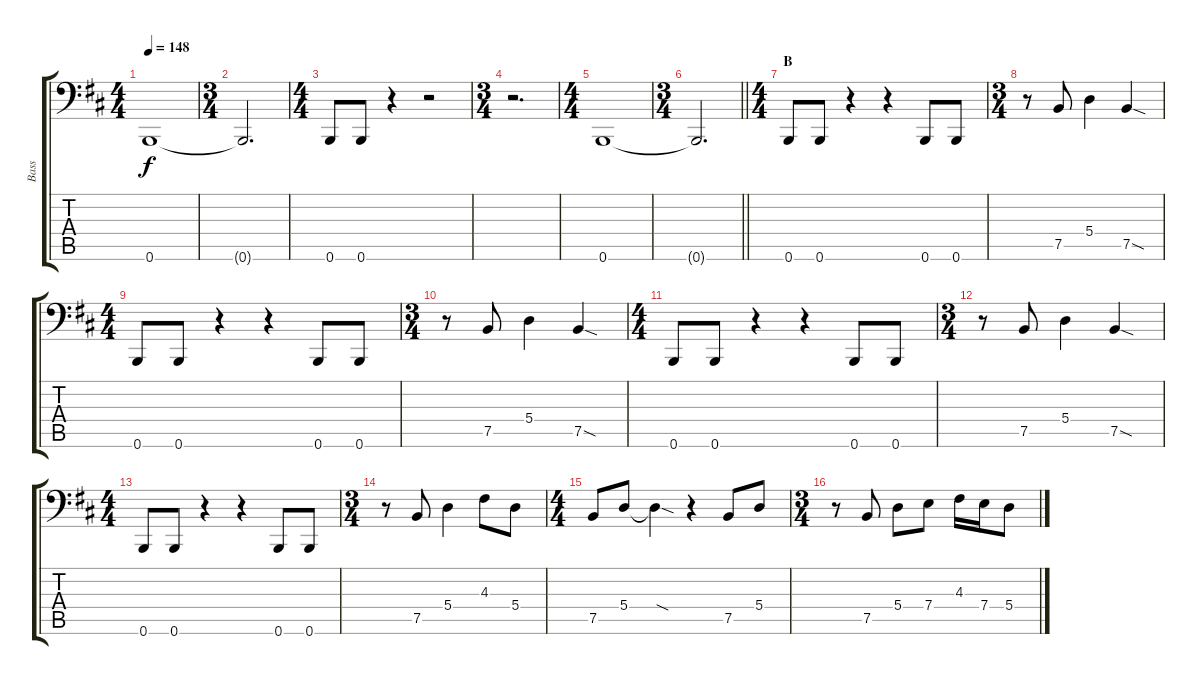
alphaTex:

\track ("Bass" "Bass") {instrument electricbassfinger}
\staff {score tabs}
\tuning (C3 G2 D2 A1 E1 B0) {hide}
\ts (4 4)
\tempo 148
\clef f4
\ks bminor
0.6.1{dy f} |
\ts (3 4)
0.6{t}.2{d} |
\ts (4 4)
0.6.8 0.6.8 r.4 r.2 |
\ts (3 4)
r.2{d} |
\ts (4 4)
0.6.1 |
\ts (3 4)
\barLineRight lightlight
0.6{t}.2{d} |
\ts (4 4)
\section ("" "B")
0.6.8 0.6.8 r.4 r.4 0.6.8 0.6.8 |
\ts (3 4)
r.8 7.5.8 5.4.4 7.5{sod}.4 |
\ts (4 4)
0.6.8 0.6.8 r.4 r.4 0.6.8 0.6.8 |
\ts (3 4)
r.8 7.5.8 5.4.4 7.5{sod}.4 |
\ts (4 4)
0.6.8 0.6.8 r.4 r.4 0.6.8 0.6.8 |
\ts (3 4)
r.8 7.5.8 5.4.4 7.5{sod}.4 |
\ts (4 4)
0.6.8 0.6.8 r.4 r.4 0.6.8 0.6.8 |
\ts (3 4)
r.8 7.5.8 5.4.4 4.3.8 5.4.8 |
\ts (4 4)
7.5.8 5.4.8 5.4{sod t}.4 r.4 7.5.8 5.4.8 |
\ts (3 4)
r.8 7.5.8 5.4.8 7.4.8 4.3.16 7.4.16 5.4.8
